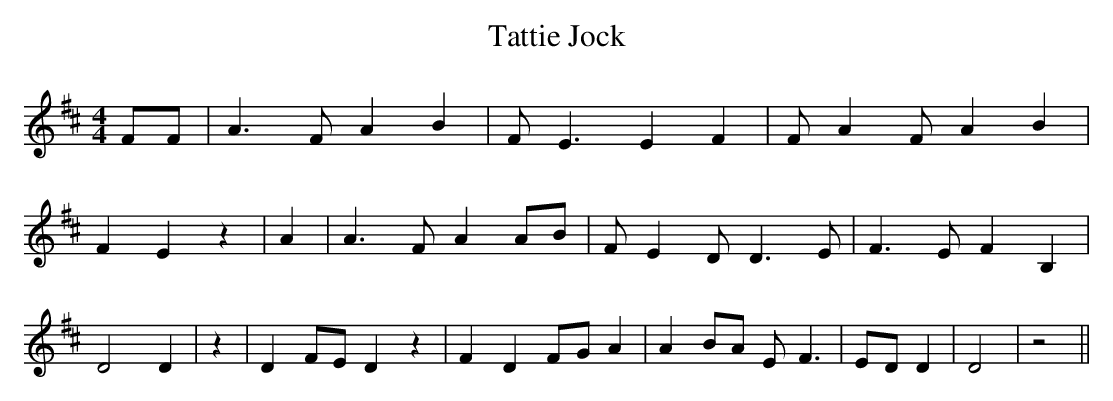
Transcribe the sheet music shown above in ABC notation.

X:1
T:Tattie Jock
M:4/4
L:1/4
K:D
 F/2F/2| A3/2 F/2 A B| F/2 E3/2 E F| F/2- A F/2 A B| F E z| A| A3/2 F/2 A A/2B/2|\
 F/2- E D/2 D3/2 E/2| F3/2 E/2 F B,| D2 D| z| D F/2E/2 D z| F DF/2-G/2 A|\
 A B/2A/2 E/2- F3/2|E/2-D/2 D| D2| z2||
